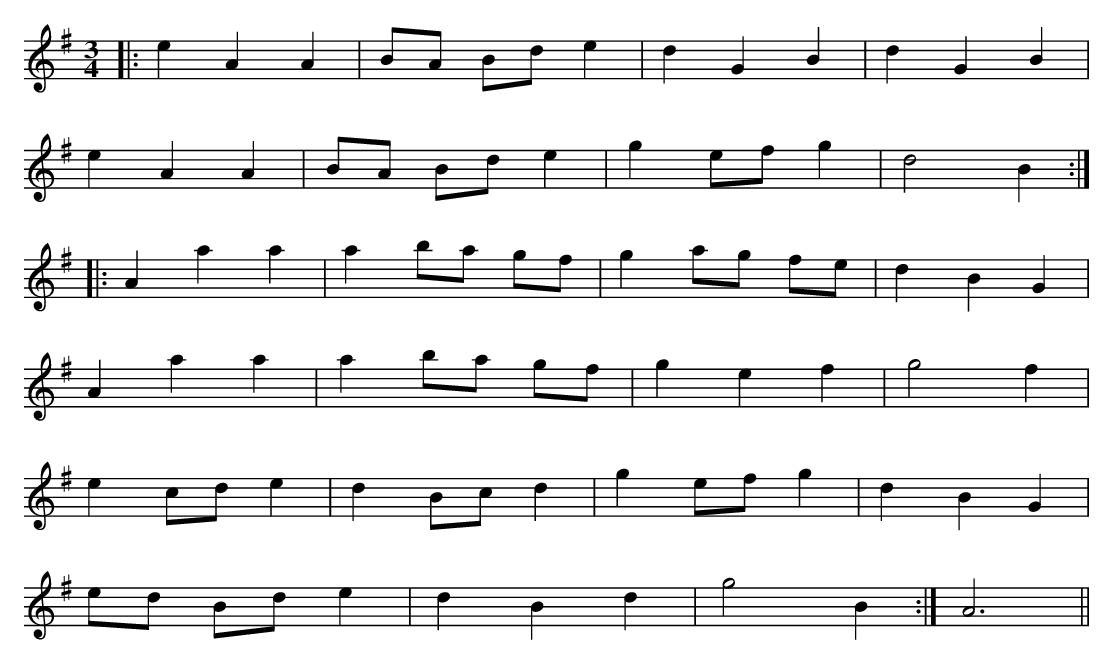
X:1
M:3/4
K:G
|:e2 A2 A2|BA Bd e2|d2 G2 B2|d2 G2 B2|
e2 A2 A2|BA Bd e2|g2 ef g2|d4 B2:|
|:A2 a2 a2|a2 ba gf|g2 ag fe|d2 B2 G2|
A2 a2 a2|a2 ba gf|g2 e2 f2|g4 f2|
e2 cd e2|d2 Bc d2|g2 ef g2|d2 B2 G2|
ed Bd e2|d2 B2 d2|g4 B2:|A6||
